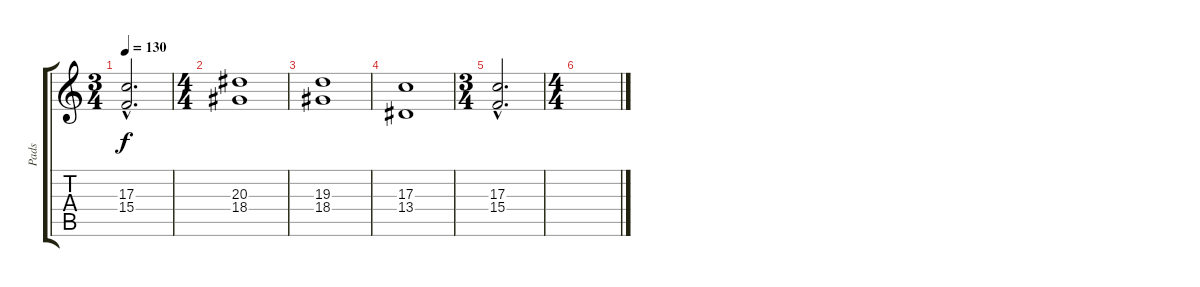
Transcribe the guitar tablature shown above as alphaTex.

\track ("Pads" "Pads") {instrument pad2warm}
\staff {score tabs}
\tuning (E4 B3 G3 D3 A2 E2) {hide}
\ts (3 4)
\tempo 130
\clef g2
\ks c
(17.3{hac} 15.4{hac}).2{d dy f} |
\ts (4 4)
(20.3 18.4).1 |
(19.3 18.4).1 |
(17.3 13.4).1 |
\ts (3 4)
(17.3{hac} 15.4{hac}).2{d} |
\ts (4 4)
